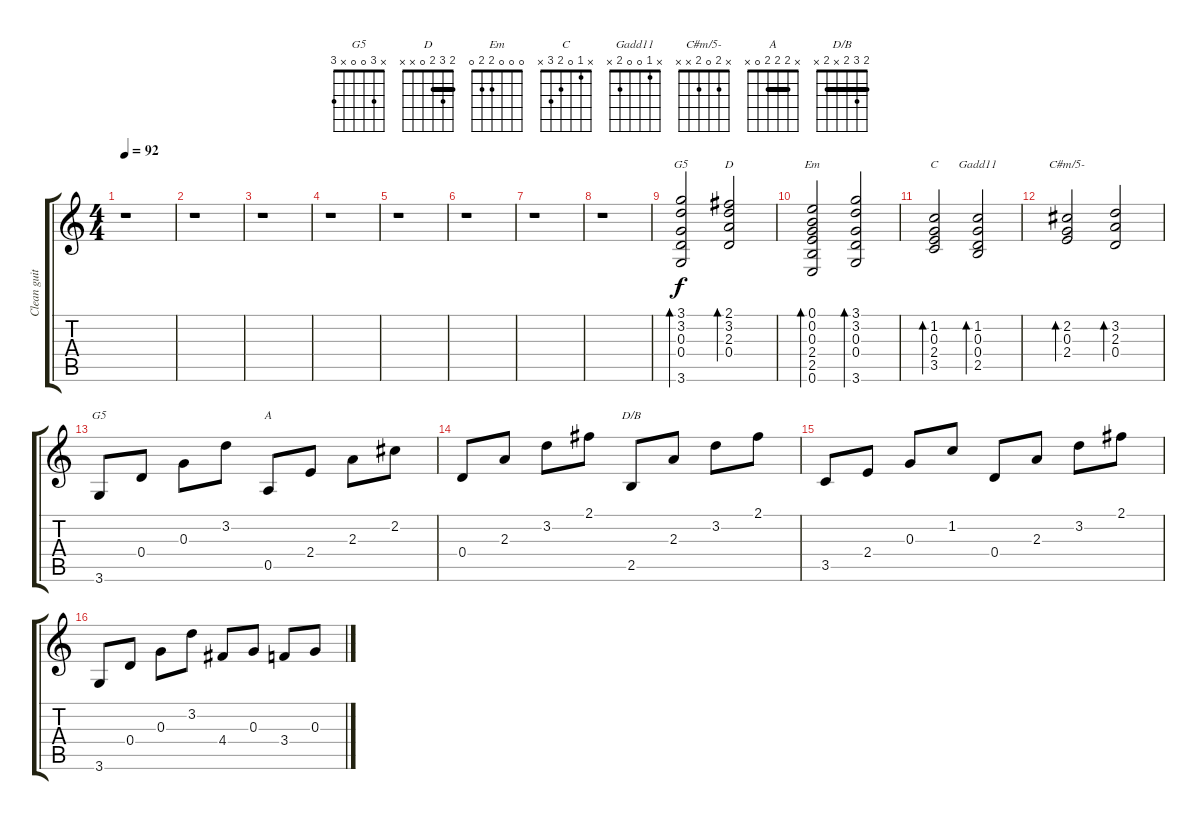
\track ("Clean guitar" "Clean guit") {instrument acousticguitarsteel}
\staff {score tabs}
\tuning (E4 B3 G3 D3 A2 E2) {hide}
\chord ("G5" 3 3 0 0 x 3) {barre 3}
\chord ("D" 2 3 2 0 x x) {barre 2}
\chord ("Em" 0 0 0 2 2 0)
\chord ("C" x 1 0 2 3 x)
\chord ("Gadd11" x 1 0 0 2 x)
\chord ("C#m/5-" x 2 0 2 x x)
\chord ("G5" x 3 0 0 x 3)
\chord ("A" x 2 2 2 0 x) {barre 2}
\chord ("D/B" 2 3 2 x 2 x) {barre 2}
\ts (4 4)
\tempo 92
\clef g2
\ks c
r.1{dy f instrument acousticguitarsteel} |
r.1 |
r.1 |
r.1 |
r.1 |
r.1 |
r.1 |
r.1 |
(3.1 3.2 0.3 0.4 3.6).2{bd 480 ch "G5"} (2.1 3.2 2.3 0.4).2{bd 480 ch "D"} |
(0.1 0.2 0.3 2.4 2.5 0.6).2{bd 480 ch "Em"} (3.1 3.2 0.3 0.4 3.6).2{bd 480} |
(1.2 0.3 2.4 3.5).2{bd 480 ch "C"} (1.2 0.3 0.4 2.5).2{bd 480 ch "Gadd11"} |
(2.2 0.3 2.4).2{bd 480 ch "C#m/5-"} (3.2 2.3 0.4).2{bd 480} |
3.6.8{ch "G5"} 0.4.8 0.3.8 3.2.8 0.5.8{ch "A"} 2.4.8 2.3.8 2.2.8 |
0.4.8 2.3.8 3.2.8 2.1.8 2.5.8{ch "D/B"} 2.3.8 3.2.8 2.1.8 |
3.5.8 2.4.8 0.3.8 1.2.8 0.4.8 2.3.8 3.2.8 2.1.8 |
3.6.8 0.4.8 0.3.8 3.2.8 4.4.8 0.3.8 3.4.8 0.3.8
